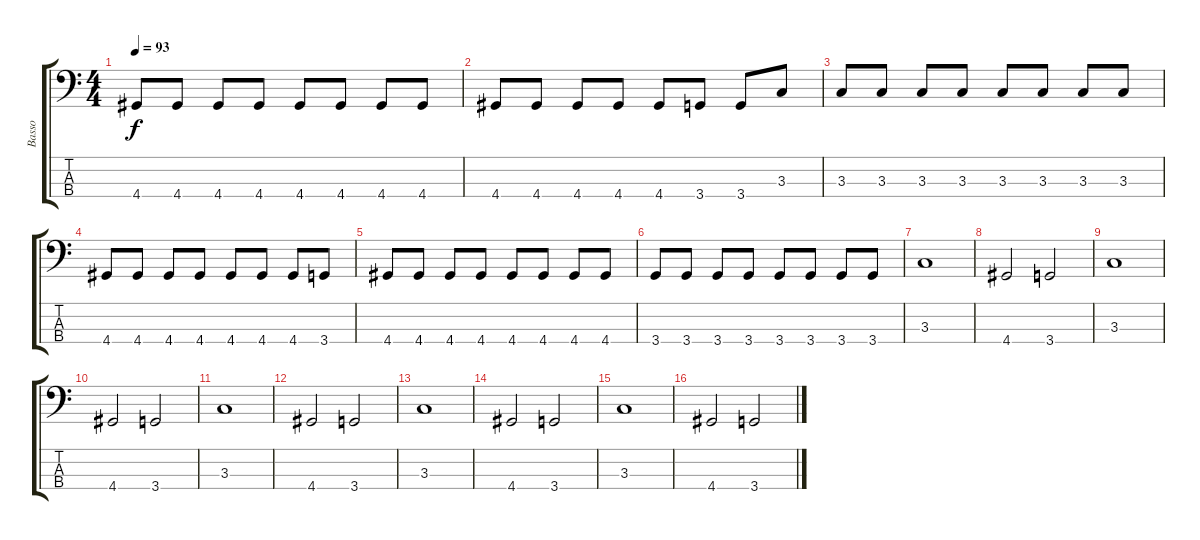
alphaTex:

\track ("Basso" "Basso") {instrument electricbasspick}
\staff {score tabs}
\tuning (G2 D2 A1 E1) {hide}
\ts (4 4)
\tempo 93
\clef f4
\ks c
4.4.8{dy f} 4.4.8 4.4.8 4.4.8 4.4.8 4.4.8 4.4.8 4.4.8 |
4.4.8 4.4.8 4.4.8 4.4.8 4.4.8 3.4.8 3.4.8 3.3.8 |
3.3.8 3.3.8 3.3.8 3.3.8 3.3.8 3.3.8 3.3.8 3.3.8 |
4.4.8 4.4.8 4.4.8 4.4.8 4.4.8 4.4.8 4.4.8 3.4.8 |
4.4.8 4.4.8 4.4.8 4.4.8 4.4.8 4.4.8 4.4.8 4.4.8 |
3.4.8 3.4.8 3.4.8 3.4.8 3.4.8 3.4.8 3.4.8 3.4.8 |
3.3.1 |
4.4.2 3.4.2 |
3.3.1 |
4.4.2 3.4.2 |
3.3.1 |
4.4.2 3.4.2 |
3.3.1 |
4.4.2 3.4.2 |
3.3.1 |
4.4.2 3.4.2
